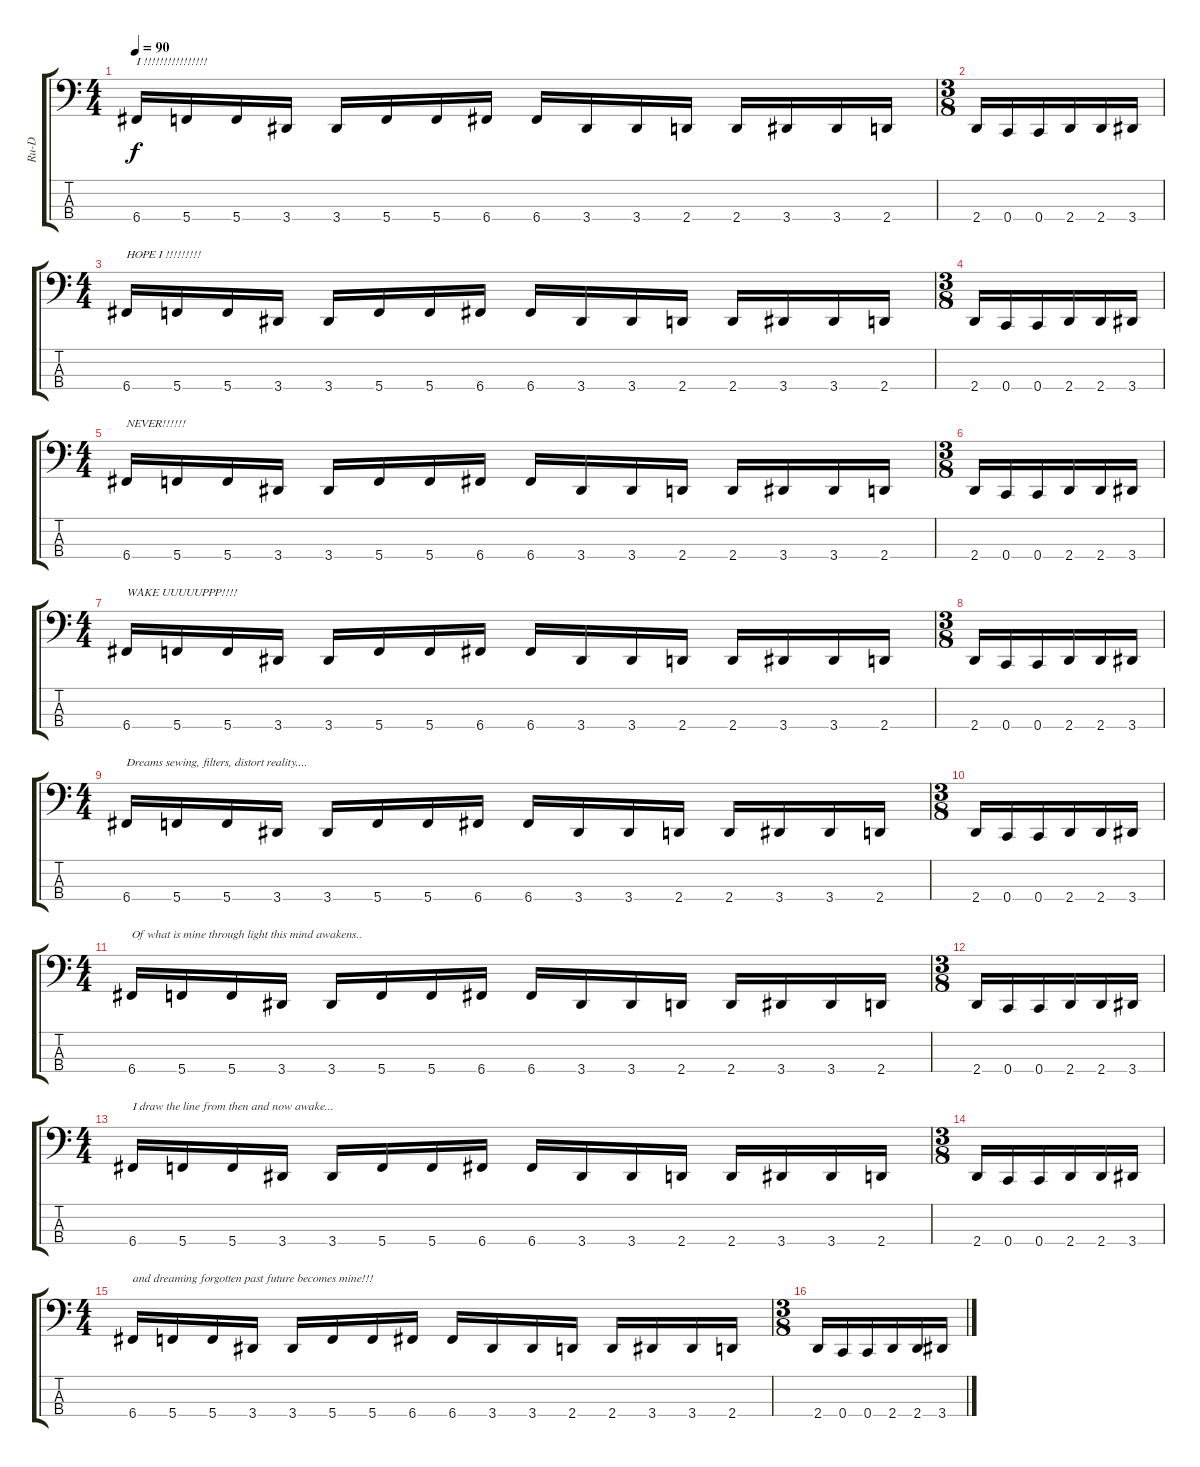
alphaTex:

\track ("Ru-D" "Ru-D") {instrument electricbassfinger}
\staff {score tabs}
\tuning (F2 C2 G1 C1) {hide}
\ts (4 4)
\tempo 90
\clef f4
\ks c
6.4.16{txt "I !!!!!!!!!!!!!!!!" dy f} 5.4.16 5.4.16 3.4.16 3.4.16 5.4.16 5.4.16 6.4.16 6.4.16 3.4.16 3.4.16 2.4.16 2.4.16 3.4.16 3.4.16 2.4.16 |
\ts (3 8)
2.4.16 0.4.16 0.4.16 2.4.16 2.4.16 3.4.16 |
\ts (4 4)
6.4.16{txt "HOPE I !!!!!!!!!"} 5.4.16 5.4.16 3.4.16 3.4.16 5.4.16 5.4.16 6.4.16 6.4.16 3.4.16 3.4.16 2.4.16 2.4.16 3.4.16 3.4.16 2.4.16 |
\ts (3 8)
2.4.16 0.4.16 0.4.16 2.4.16 2.4.16 3.4.16 |
\ts (4 4)
6.4.16{txt "NEVER!!!!!!"} 5.4.16 5.4.16 3.4.16 3.4.16 5.4.16 5.4.16 6.4.16 6.4.16 3.4.16 3.4.16 2.4.16 2.4.16 3.4.16 3.4.16 2.4.16 |
\ts (3 8)
2.4.16 0.4.16 0.4.16 2.4.16 2.4.16 3.4.16 |
\ts (4 4)
6.4.16{txt "WAKE UUUUUPPP!!!!"} 5.4.16 5.4.16 3.4.16 3.4.16 5.4.16 5.4.16 6.4.16 6.4.16 3.4.16 3.4.16 2.4.16 2.4.16 3.4.16 3.4.16 2.4.16 |
\ts (3 8)
2.4.16 0.4.16 0.4.16 2.4.16 2.4.16 3.4.16 |
\ts (4 4)
6.4.16{txt "Dreams sewing, filters, distort reality...."} 5.4.16 5.4.16 3.4.16 3.4.16 5.4.16 5.4.16 6.4.16 6.4.16 3.4.16 3.4.16 2.4.16 2.4.16 3.4.16 3.4.16 2.4.16 |
\ts (3 8)
2.4.16 0.4.16 0.4.16 2.4.16 2.4.16 3.4.16 |
\ts (4 4)
6.4.16{txt "Of what is mine through light this mind awakens.."} 5.4.16 5.4.16 3.4.16 3.4.16 5.4.16 5.4.16 6.4.16 6.4.16 3.4.16 3.4.16 2.4.16 2.4.16 3.4.16 3.4.16 2.4.16 |
\ts (3 8)
2.4.16 0.4.16 0.4.16 2.4.16 2.4.16 3.4.16 |
\ts (4 4)
6.4.16{txt "I draw the line from then and now awake..."} 5.4.16 5.4.16 3.4.16 3.4.16 5.4.16 5.4.16 6.4.16 6.4.16 3.4.16 3.4.16 2.4.16 2.4.16 3.4.16 3.4.16 2.4.16 |
\ts (3 8)
2.4.16 0.4.16 0.4.16 2.4.16 2.4.16 3.4.16 |
\ts (4 4)
6.4.16{txt "and dreaming forgotten past future becomes mine!!!"} 5.4.16 5.4.16 3.4.16 3.4.16 5.4.16 5.4.16 6.4.16 6.4.16 3.4.16 3.4.16 2.4.16 2.4.16 3.4.16 3.4.16 2.4.16 |
\ts (3 8)
2.4.16 0.4.16 0.4.16 2.4.16 2.4.16 3.4.16
